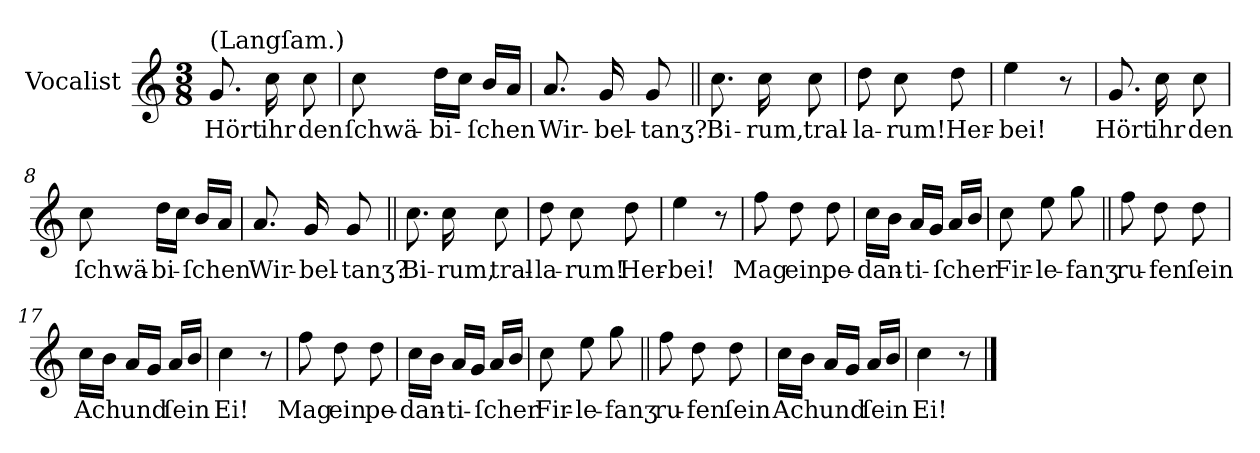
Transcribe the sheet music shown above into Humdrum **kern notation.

**kern	**text
*part1	*part1
*staff1	*staff1
*I"Vocalist	*
*clefG2	*
*k[]	*
*C:	*
*M3/8	*
=1	=1
!LO:TX:a:t=(Langſam.)	!
8.g	Hört
16cc	ihr
8cc	den
=2	=2
8cc	ſchwä-
16ddLL	-bi-
16ccJJ	.
16bLL	-ſchen
16aJJ	.
=3	=3
8.a	Wir-
16g	-bel-
8g	-tanʒ?
=4||	=4||
8.cc	Bi-
16cc	-rum,
8cc	tral-
=5	=5
8dd	-la-
8cc	-rum!
8dd	Her-
=6	=6
4ee	-bei!
8r	.
=7	=7
8.g	Hört
16cc	ihr
8cc	den
=8	=8
8cc	ſchwä-
16ddLL	-bi-
16ccJJ	.
16bLL	-ſchen
16aJJ	.
=9	=9
8.a	Wir-
16g	-bel-
8g	-tanʒ?
=10||	=10||
8.cc	Bi-
16cc	-rum,
8cc	tral-
=11	=11
8dd	-la-
8cc	-rum!
8dd	Her-
=12	=12
4ee	-bei!
8r	.
=13	=13
8ff	Mag
8dd	ein
8dd	pe-
=14	=14
16ccLL	-dan-
16bJJ	.
16aLL	-ti-
16gJJ	.
16aLL	-ſcher
16bJJ	.
=15	=15
8cc	Fir-
8ee	-le-
8gg	-fanʒ
=16||	=16||
8ff	ru-
8dd	-fen
8dd	ſein
=17	=17
16ccLL	Ach
16bJJ	.
16aLL	und
16gJJ	.
16aLL	ſein
16bJJ	.
=18	=18
4cc	Ei!
8r	.
=19	=19
8ff	Mag
8dd	ein
8dd	pe-
=20	=20
16ccLL	-dan-
16bJJ	.
16aLL	-ti-
16gJJ	.
16aLL	-ſcher
16bJJ	.
=21	=21
8cc	Fir-
8ee	-le-
8gg	-fanʒ
=22||	=22||
8ff	ru-
8dd	-fen
8dd	ſein
=23	=23
16ccLL	Ach
16bJJ	.
16aLL	und
16gJJ	.
16aLL	ſein
16bJJ	.
=24	=24
4cc	Ei!
8r	.
==	==
*-	*-
